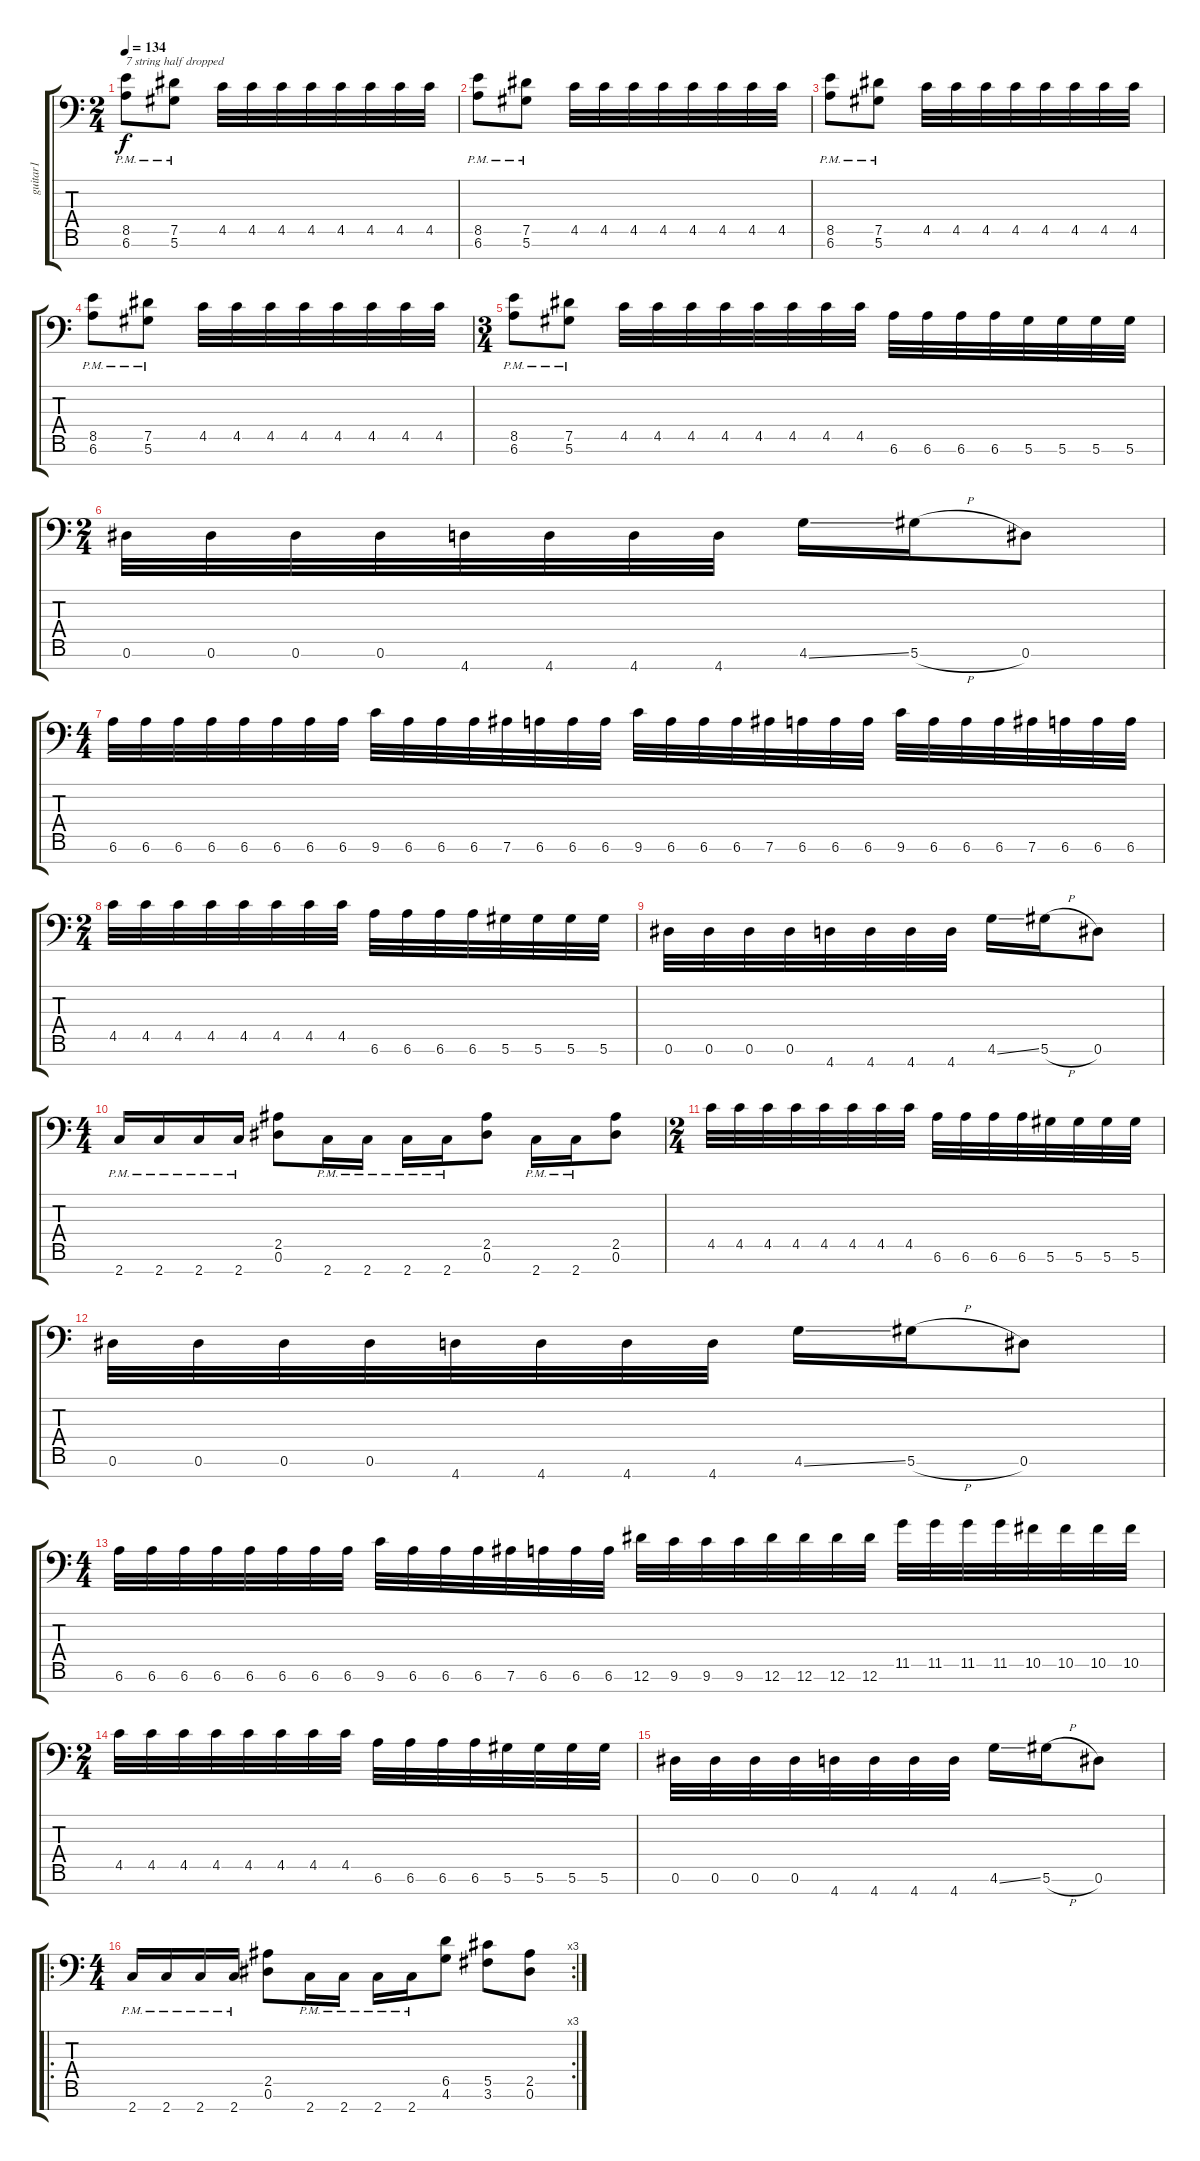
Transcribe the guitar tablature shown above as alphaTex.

\track ("guitar1" "guitar1") {instrument distortionguitar}
\staff {score tabs}
\tuning (Eb4 Bb3 Gb3 Db3 Ab2 Eb2 Bb1) {hide}
\ts (2 4)
\tempo 134
\clef f4
\ks c
(8.5{pm} 6.6{pm}).8{txt "7 string half dropped" dy f instrument distortionguitar} (7.5{pm} 5.6{pm}).8 4.5.32 4.5.32 4.5.32 4.5.32 4.5.32 4.5.32 4.5.32 4.5.32 |
(8.5{pm} 6.6{pm}).8 (7.5{pm} 5.6{pm}).8 4.5.32 4.5.32 4.5.32 4.5.32 4.5.32 4.5.32 4.5.32 4.5.32 |
(8.5{pm} 6.6{pm}).8 (7.5{pm} 5.6{pm}).8 4.5.32 4.5.32 4.5.32 4.5.32 4.5.32 4.5.32 4.5.32 4.5.32 |
(8.5{pm} 6.6{pm}).8 (7.5{pm} 5.6{pm}).8 4.5.32 4.5.32 4.5.32 4.5.32 4.5.32 4.5.32 4.5.32 4.5.32 |
\ts (3 4)
(8.5{pm} 6.6{pm}).8 (7.5{pm} 5.6{pm}).8 4.5.32 4.5.32 4.5.32 4.5.32 4.5.32 4.5.32 4.5.32 4.5.32 6.6.32 6.6.32 6.6.32 6.6.32 5.6.32 5.6.32 5.6.32 5.6.32 |
\ts (2 4)
0.6.32 0.6.32 0.6.32 0.6.32 4.7.32 4.7.32 4.7.32 4.7.32 4.6{ss}.16 5.6{h}.16 0.6.8 |
\ts (4 4)
6.6.32 6.6.32 6.6.32 6.6.32 6.6.32 6.6.32 6.6.32 6.6.32 9.6.32 6.6.32 6.6.32 6.6.32 7.6.32 6.6.32 6.6.32 6.6.32 9.6.32 6.6.32 6.6.32 6.6.32 7.6.32 6.6.32 6.6.32 6.6.32 9.6.32 6.6.32 6.6.32 6.6.32 7.6.32 6.6.32 6.6.32 6.6.32 |
\ts (2 4)
4.5.32 4.5.32 4.5.32 4.5.32 4.5.32 4.5.32 4.5.32 4.5.32 6.6.32 6.6.32 6.6.32 6.6.32 5.6.32 5.6.32 5.6.32 5.6.32 |
0.6.32 0.6.32 0.6.32 0.6.32 4.7.32 4.7.32 4.7.32 4.7.32 4.6{ss}.16 5.6{h}.16 0.6.8 |
\ts (4 4)
2.7{pm}.16 2.7{pm}.16 2.7{pm}.16 2.7{pm}.16 (2.5 0.6).8 2.7{pm}.16 2.7{pm}.16 2.7{pm}.16 2.7{pm}.16 (2.5 0.6).8 2.7{pm}.16 2.7{pm}.16 (2.5 0.6).8 |
\ts (2 4)
4.5.32 4.5.32 4.5.32 4.5.32 4.5.32 4.5.32 4.5.32 4.5.32 6.6.32 6.6.32 6.6.32 6.6.32 5.6.32 5.6.32 5.6.32 5.6.32 |
0.6.32 0.6.32 0.6.32 0.6.32 4.7.32 4.7.32 4.7.32 4.7.32 4.6{ss}.16 5.6{h}.16 0.6.8 |
\ts (4 4)
6.6.32 6.6.32 6.6.32 6.6.32 6.6.32 6.6.32 6.6.32 6.6.32 9.6.32 6.6.32 6.6.32 6.6.32 7.6.32 6.6.32 6.6.32 6.6.32 12.6.32 9.6.32 9.6.32 9.6.32 12.6.32 12.6.32 12.6.32 12.6.32 11.5.32 11.5.32 11.5.32 11.5.32 10.5.32 10.5.32 10.5.32 10.5.32 |
\ts (2 4)
4.5.32 4.5.32 4.5.32 4.5.32 4.5.32 4.5.32 4.5.32 4.5.32 6.6.32 6.6.32 6.6.32 6.6.32 5.6.32 5.6.32 5.6.32 5.6.32 |
0.6.32 0.6.32 0.6.32 0.6.32 4.7.32 4.7.32 4.7.32 4.7.32 4.6{ss}.16 5.6{h}.16 0.6.8 |
\ro
\rc 3
\ts (4 4)
2.7{pm}.16 2.7{pm}.16 2.7{pm}.16 2.7{pm}.16 (2.5 0.6).8 2.7{pm}.16 2.7{pm}.16 2.7{pm}.16 2.7{pm}.16 (6.5 4.6).8 (5.5 3.6).8 (2.5 0.6).8
